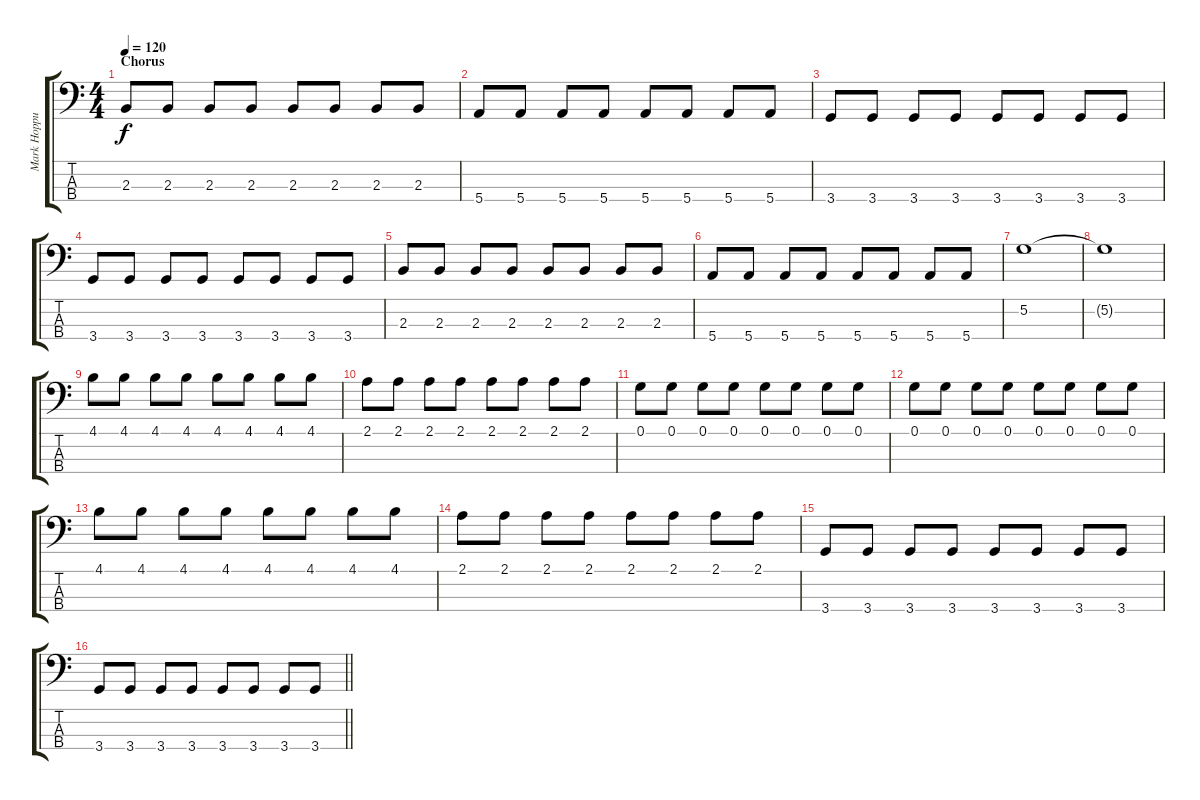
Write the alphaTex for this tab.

\track ("Mark Hoppus - Bass" "Mark Hoppu") {instrument electricbasspick}
\staff {score tabs}
\tuning (G2 D2 A1 E1) {hide}
\ts (4 4)
\section ("" "Chorus")
\tempo 120
\clef f4
\ks c
2.3.8{dy f} 2.3.8 2.3.8 2.3.8 2.3.8 2.3.8 2.3.8 2.3.8 |
5.4.8 5.4.8 5.4.8 5.4.8 5.4.8 5.4.8 5.4.8 5.4.8 |
3.4.8 3.4.8 3.4.8 3.4.8 3.4.8 3.4.8 3.4.8 3.4.8 |
3.4.8 3.4.8 3.4.8 3.4.8 3.4.8 3.4.8 3.4.8 3.4.8 |
2.3.8 2.3.8 2.3.8 2.3.8 2.3.8 2.3.8 2.3.8 2.3.8 |
5.4.8 5.4.8 5.4.8 5.4.8 5.4.8 5.4.8 5.4.8 5.4.8 |
5.2.1 |
5.2{t}.1 |
4.1.8 4.1.8 4.1.8 4.1.8 4.1.8 4.1.8 4.1.8 4.1.8 |
2.1.8 2.1.8 2.1.8 2.1.8 2.1.8 2.1.8 2.1.8 2.1.8 |
0.1.8 0.1.8 0.1.8 0.1.8 0.1.8 0.1.8 0.1.8 0.1.8 |
0.1.8 0.1.8 0.1.8 0.1.8 0.1.8 0.1.8 0.1.8 0.1.8 |
4.1.8 4.1.8 4.1.8 4.1.8 4.1.8 4.1.8 4.1.8 4.1.8 |
2.1.8 2.1.8 2.1.8 2.1.8 2.1.8 2.1.8 2.1.8 2.1.8 |
3.4.8 3.4.8 3.4.8 3.4.8 3.4.8 3.4.8 3.4.8 3.4.8 |
\barLineRight lightlight
3.4.8 3.4.8 3.4.8 3.4.8 3.4.8 3.4.8 3.4.8 3.4.8
